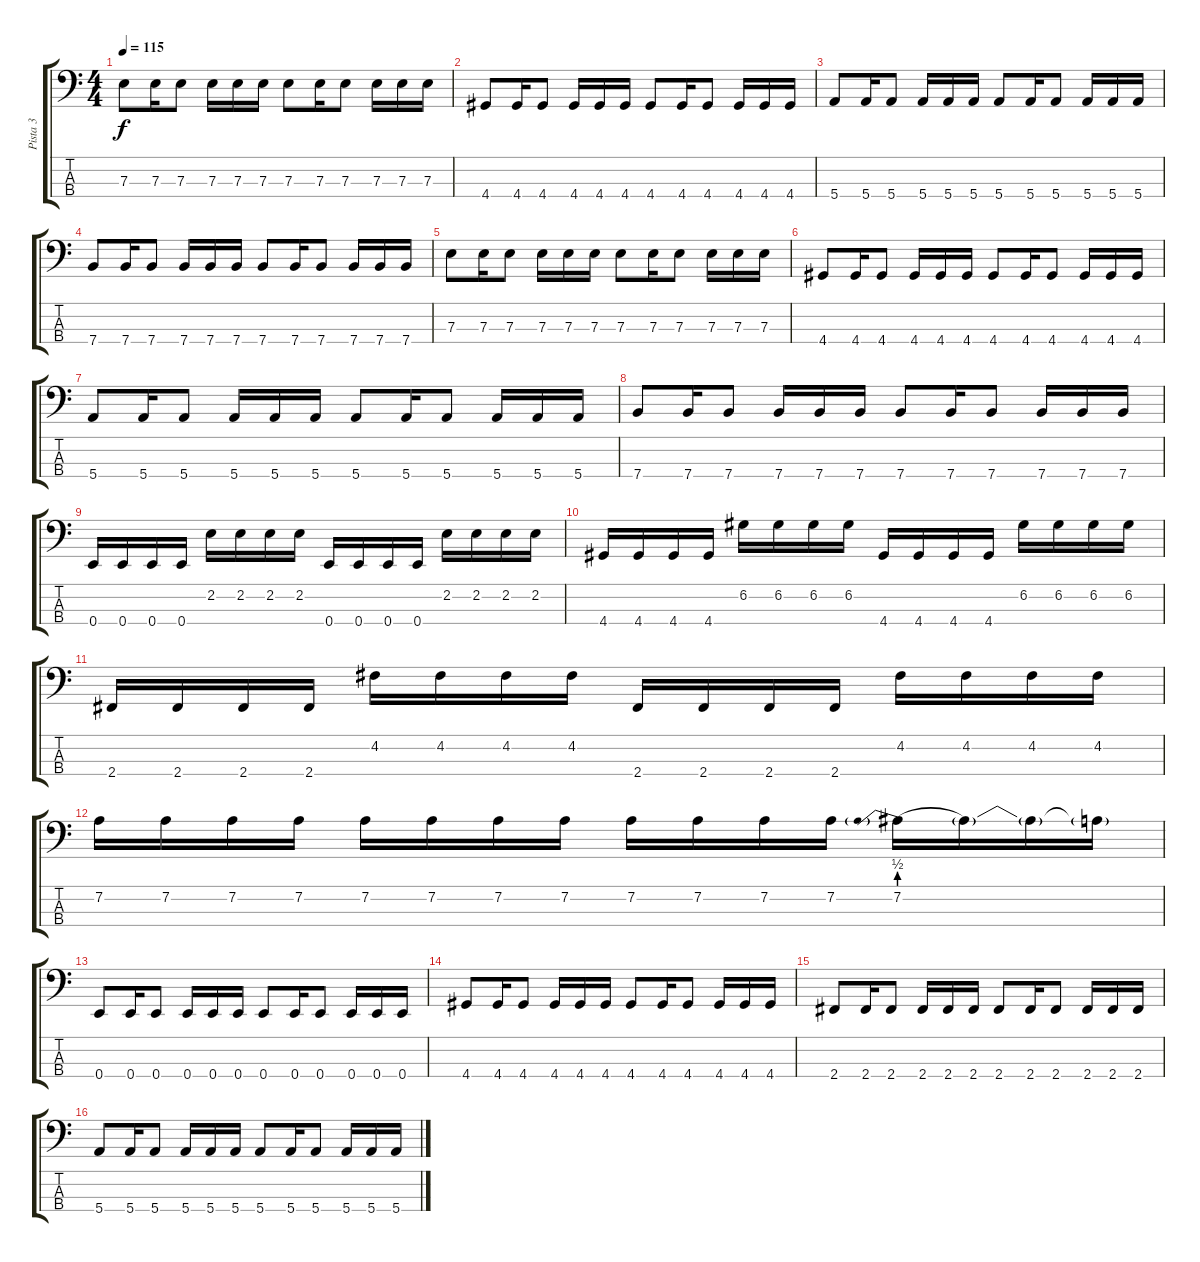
\track ("Pista 3" "Pista 3") {instrument electricbassfinger}
\staff {score tabs}
\tuning (G2 D2 A1 E1) {hide}
\ts (4 4)
\tempo 115
\clef f4
\ks c
7.3.8{dy f} 7.3.16 7.3.8 7.3.16 7.3.16 7.3.16 7.3.8 7.3.16 7.3.8 7.3.16 7.3.16 7.3.16 |
4.4.8 4.4.16 4.4.8 4.4.16 4.4.16 4.4.16 4.4.8 4.4.16 4.4.8 4.4.16 4.4.16 4.4.16 |
5.4.8 5.4.16 5.4.8 5.4.16 5.4.16 5.4.16 5.4.8 5.4.16 5.4.8 5.4.16 5.4.16 5.4.16 |
7.4.8 7.4.16 7.4.8 7.4.16 7.4.16 7.4.16 7.4.8 7.4.16 7.4.8 7.4.16 7.4.16 7.4.16 |
7.3.8 7.3.16 7.3.8 7.3.16 7.3.16 7.3.16 7.3.8 7.3.16 7.3.8 7.3.16 7.3.16 7.3.16 |
4.4.8 4.4.16 4.4.8 4.4.16 4.4.16 4.4.16 4.4.8 4.4.16 4.4.8 4.4.16 4.4.16 4.4.16 |
5.4.8 5.4.16 5.4.8 5.4.16 5.4.16 5.4.16 5.4.8 5.4.16 5.4.8 5.4.16 5.4.16 5.4.16 |
7.4.8 7.4.16 7.4.8 7.4.16 7.4.16 7.4.16 7.4.8 7.4.16 7.4.8 7.4.16 7.4.16 7.4.16 |
0.4.16 0.4.16 0.4.16 0.4.16 2.2.16 2.2.16 2.2.16 2.2.16 0.4.16 0.4.16 0.4.16 0.4.16 2.2.16 2.2.16 2.2.16 2.2.16 |
4.4.16 4.4.16 4.4.16 4.4.16 6.2.16 6.2.16 6.2.16 6.2.16 4.4.16 4.4.16 4.4.16 4.4.16 6.2.16 6.2.16 6.2.16 6.2.16 |
2.4.16 2.4.16 2.4.16 2.4.16 4.2.16 4.2.16 4.2.16 4.2.16 2.4.16 2.4.16 2.4.16 2.4.16 4.2.16 4.2.16 4.2.16 4.2.16 |
7.2.16 7.2.16 7.2.16 7.2.16 7.2.16 7.2.16 7.2.16 7.2.16 7.2.16 7.2.16 7.2.16 7.2.16 7.2{be (prebend 0 2 60 2)}.16 7.2{t}.16 7.2{t}.16 7.2{t}.16 |
0.4.8 0.4.16 0.4.8 0.4.16 0.4.16 0.4.16 0.4.8 0.4.16 0.4.8 0.4.16 0.4.16 0.4.16 |
4.4.8 4.4.16 4.4.8 4.4.16 4.4.16 4.4.16 4.4.8 4.4.16 4.4.8 4.4.16 4.4.16 4.4.16 |
2.4.8 2.4.16 2.4.8 2.4.16 2.4.16 2.4.16 2.4.8 2.4.16 2.4.8 2.4.16 2.4.16 2.4.16 |
5.4.8 5.4.16 5.4.8 5.4.16 5.4.16 5.4.16 5.4.8 5.4.16 5.4.8 5.4.16 5.4.16 5.4.16
